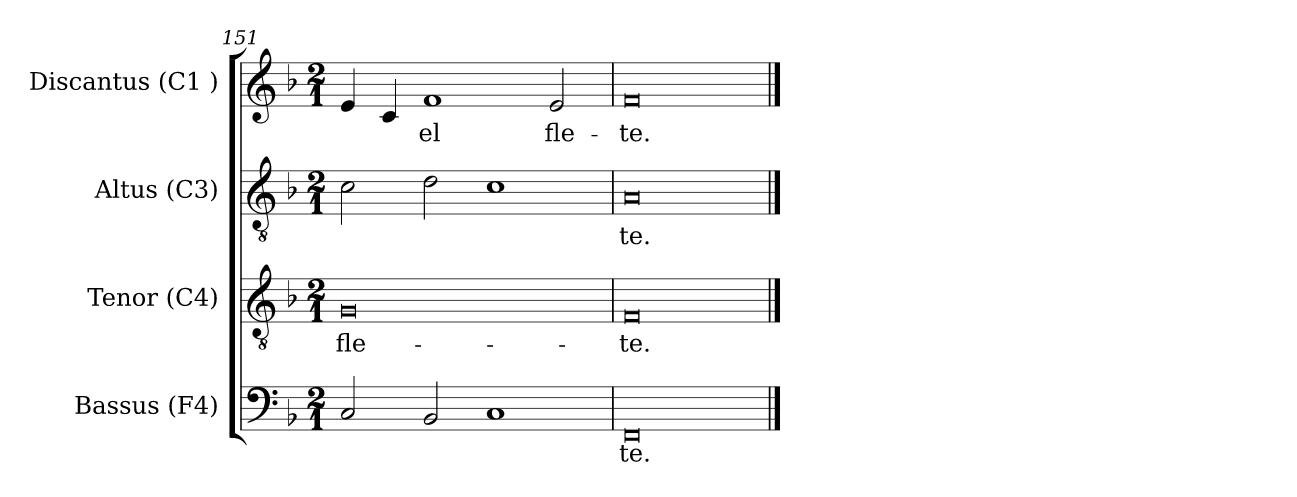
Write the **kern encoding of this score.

**kern	**text	**kern	**text	**kern	**text	**kern	**text
*part4	*part4	*part3	*part3	*part2	*part2	*part1	*part1
*staff4	*staff4	*staff3	*staff3	*staff2	*staff2	*staff1	*staff1
*I"Bassus (F4)	*	*I"Tenor (C4)	*	*I"Altus (C3)	*	*I"Discantus (C1 )	*
*I'B.	*	*I'T.	*	*I'A.	*	*I'D.	*
*clefF4	*	*clefGv2	*	*clefGv2	*	*clefG2	*
*k[b-]	*	*k[b-]	*	*k[b-]	*	*k[b-]	*
*F:	*	*F:	*	*F:	*	*F:	*
*M2/1	*	*M2/1	*	*M2/1	*	*M2/1	*
=151	=151	=151	=151	=151	=151	=151	=151
!	!LO:LY:b	!	!LO:LY:b:cj	!	!LO:LY:b:cj	!	!LO:LY:b:cj
2C/	--	0G	fle-	2c\	--	4e/	--
!	!	!	!	!	!	!	!LO:LY:b:cj
.	.	.	.	.	.	4c/	--
!	!LO:LY:b	!	!	!	!LO:LY:b:cj	!	!LO:LY:b:cj
2BB-/	--	.	.	2d\	--	1f	-el
!	!LO:LY:b	!	!	!	!LO:LY:b:cj	!	!
1C	--	.	.	1c	--	.	.
!	!	!	!	!	!	!	!LO:LY:b:cj
.	.	.	.	.	.	2e/	fle-
=152	=152	=152	=152	=152	=152	=152	=152
!	!LO:LY:b	!	!LO:LY:b:cj	!	!LO:LY:b:cj	!	!LO:LY:b:cj
0FF	-te.	0F	-te.	0A	-te.	0f	-te.
==	==	==	==	==	==	==	==
*-	*-	*-	*-	*-	*-	*-	*-
